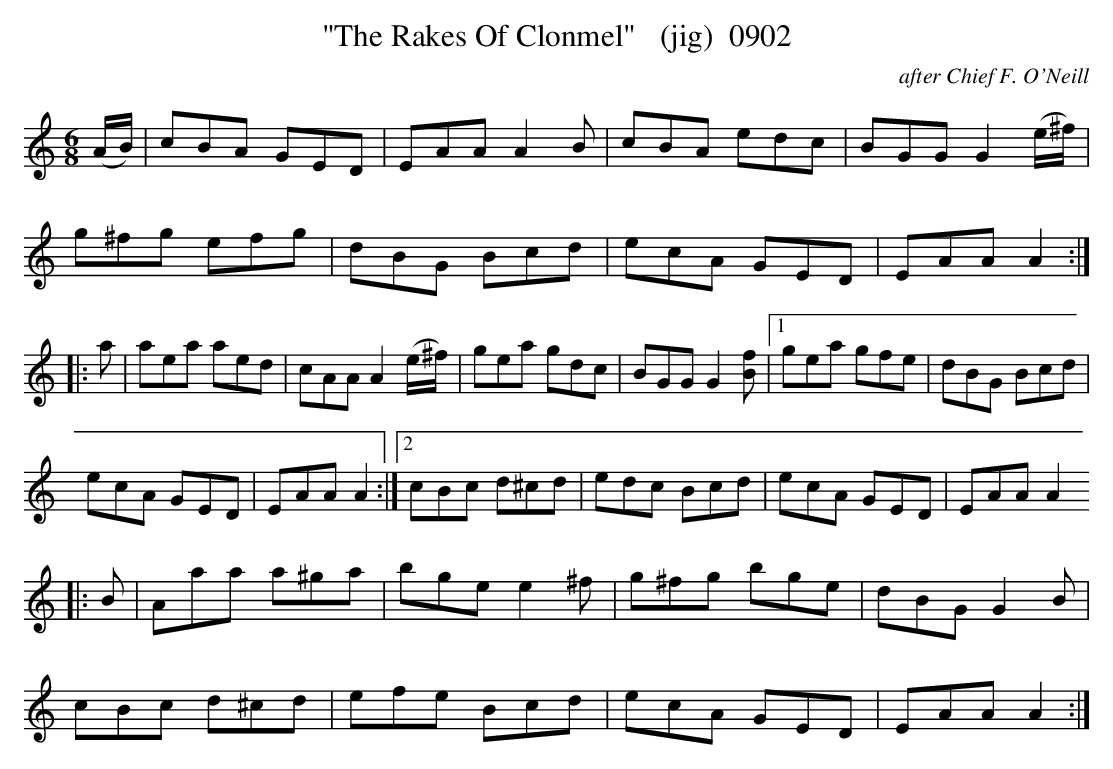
X:1
T:"The Rakes Of Clonmel"   (jig)  0902
C:after Chief F. O'Neill
BRENNAN June 2003 (HTTP://WWW.SOSYOURMOM.COM)
M:6/8
L:1/8
K:C
(A/2B/2)|cBA GED|EAA A2B|cBA edc|BGG G2(e/2^f/2)|
g^fg efg|dBG Bcd|ecA GED|EAA A2:|
|:a|aea aed|cAA A2(e/2^f/2)|gea gdc|BGG G2[Bf]|[1gea gfe|dBG Bcd|
ecA GED|EAA A2:|[2cBc d^cd|edc Bcd|ecA GED|EAA A2
|:B|Aaa a^ga|bge e2^f|g^fg bge|dBG G2B|
cBc d^cd|efe Bcd|ecA GED|EAA A2:|
